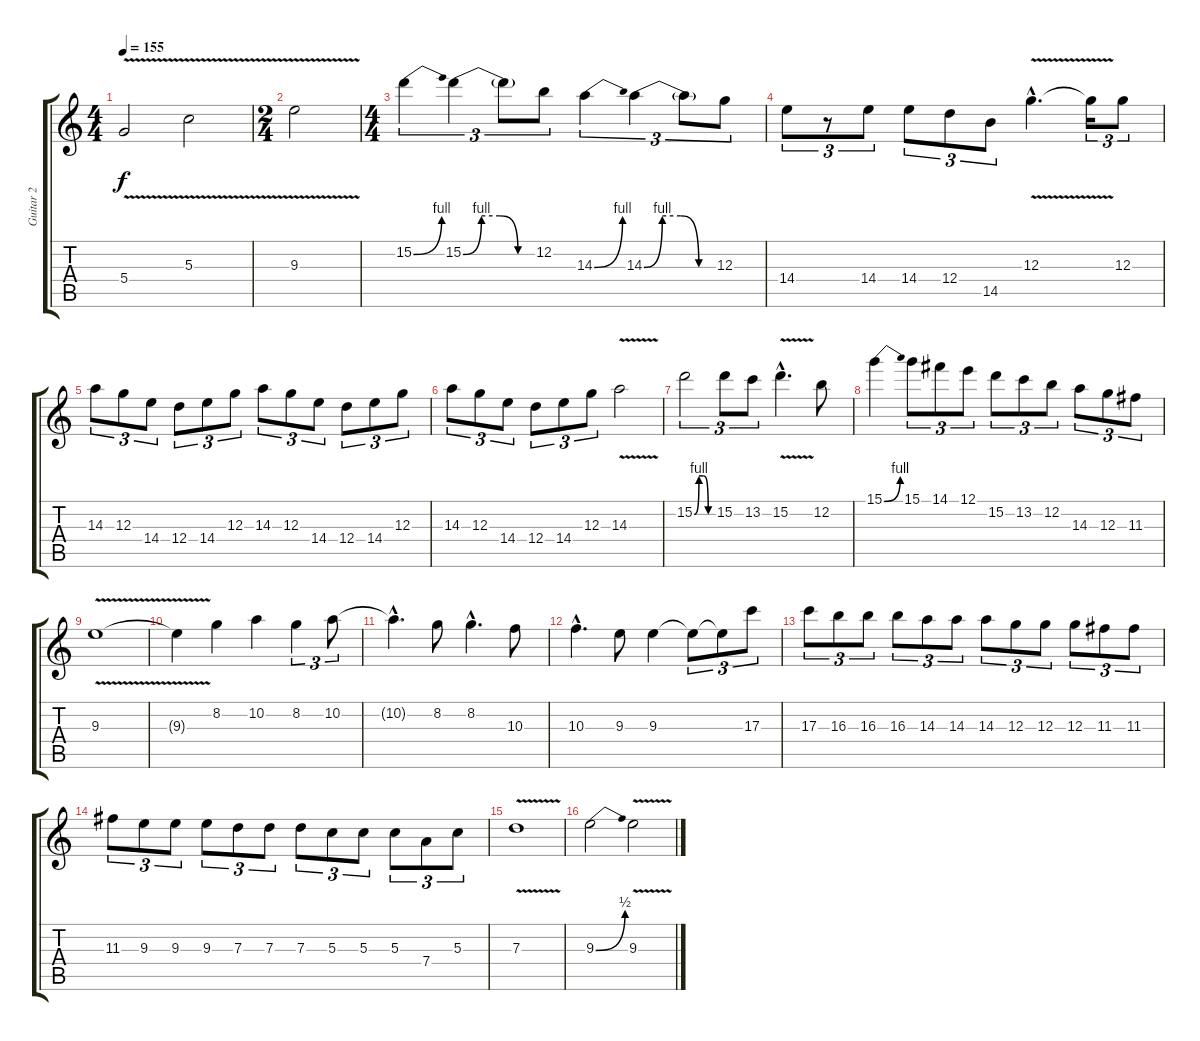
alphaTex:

\track ("Guitar 2" "Guitar 2") {instrument overdrivenguitar}
\staff {score tabs}
\tuning (E4 B3 G3 D3 A2 E2) {hide}
\ts (4 4)
\tempo 155
\clef g2
\ks c
5.4{v}.2{dy f} 5.3{v}.2 |
\ts (2 4)
9.3{v}.2 |
\ts (4 4)
15.2{be (bend 0 0 60 4)}.4{tu (3 2)} 15.2{be (custom 0 0 15 4 30 4 45 0 60 0)}.4{tu (3 2)} 15.2{t}.8{tu (3 2)} 12.2.8{tu (3 2)} 14.3{be (bend 0 0 60 4)}.4{tu (3 2)} 14.3{be (custom 0 0 15 4 30 4 45 0 60 0)}.4{tu (3 2)} 14.3{t}.8{tu (3 2)} 12.3.8{tu (3 2)} |
14.4.8{tu (3 2)} r.8{tu (3 2)} 14.4.8{tu (3 2)} 14.4.8{tu (3 2)} 12.4.8{tu (3 2)} 14.5.8{tu (3 2)} 12.3{v hac}.4{d} 12.3{t}.16{tu (3 2)} 12.3.8{tu (3 2)} |
14.3.8{tu (3 2)} 12.3.8{tu (3 2)} 14.4.8{tu (3 2)} 12.4.8{tu (3 2)} 14.4.8{tu (3 2)} 12.3.8{tu (3 2)} 14.3.8{tu (3 2)} 12.3.8{tu (3 2)} 14.4.8{tu (3 2)} 12.4.8{tu (3 2)} 14.4.8{tu (3 2)} 12.3.8{tu (3 2)} |
14.3.8{tu (3 2)} 12.3.8{tu (3 2)} 14.4.8{tu (3 2)} 12.4.8{tu (3 2)} 14.4.8{tu (3 2)} 12.3.8{tu (3 2)} 14.3{v}.2 |
15.2{be (custom 0 0 15 4 30 4 45 0 60 0)}.2{tu (3 2)} 15.2.8{tu (3 2)} 13.2.8{tu (3 2)} 15.2{v hac}.4{d} 12.2.8 |
15.1{be (bend 0 0 60 4)}.4 15.1.8{tu (3 2)} 14.1.8{tu (3 2)} 12.1.8{tu (3 2)} 15.2.8{tu (3 2)} 13.2.8{tu (3 2)} 12.2.8{tu (3 2)} 14.3.8{tu (3 2)} 12.3.8{tu (3 2)} 11.3.8{tu (3 2)} |
9.3{v}.1 |
9.3{t}.4 8.2.4 10.2.4 8.2.4{tu (3 2)} 10.2.8{tu (3 2)} |
10.2{hac t}.4{d} 8.2.8 8.2{hac}.4{d} 10.3.8 |
10.3{hac}.4{d} 9.3.8 9.3.4 9.3{t}.8{tu (3 2)} 9.3{t}.8{tu (3 2)} 17.3.8{tu (3 2)} |
17.3.8{tu (3 2)} 16.3.8{tu (3 2)} 16.3.8{tu (3 2)} 16.3.8{tu (3 2)} 14.3.8{tu (3 2)} 14.3.8{tu (3 2)} 14.3.8{tu (3 2)} 12.3.8{tu (3 2)} 12.3.8{tu (3 2)} 12.3.8{tu (3 2)} 11.3.8{tu (3 2)} 11.3.8{tu (3 2)} |
11.3.8{tu (3 2)} 9.3.8{tu (3 2)} 9.3.8{tu (3 2)} 9.3.8{tu (3 2)} 7.3.8{tu (3 2)} 7.3.8{tu (3 2)} 7.3.8{tu (3 2)} 5.3.8{tu (3 2)} 5.3.8{tu (3 2)} 5.3.8{tu (3 2)} 7.4.8{tu (3 2)} 5.3.8{tu (3 2)} |
7.3{v}.1 |
9.3{be (bend 0 0 60 2)}.2 9.3{v}.2
